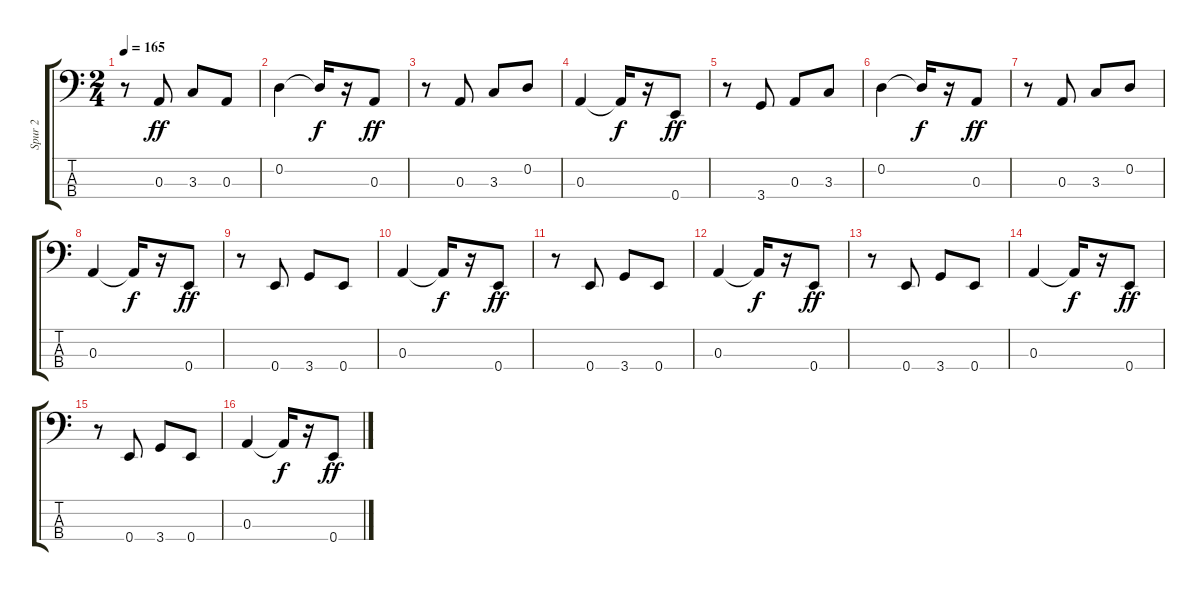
\track ("Spur 2" "Spur 2") {instrument electricguitarjazz}
\staff {score tabs}
\tuning (G2 D2 A1 E1) {hide}
\ts (2 4)
\tempo 165
\clef f4
\ks c
r.8{dy ff} 0.3.8 3.3.8 0.3.8 |
0.2.4 0.2{t}.16{dy f} r.16 0.3.8{dy ff} |
r.8 0.3.8 3.3.8 0.2.8 |
0.3.4 0.3{t}.16{dy f} r.16 0.4.8{dy ff} |
r.8 3.4.8 0.3.8 3.3.8 |
0.2.4 0.2{t}.16{dy f} r.16 0.3.8{dy ff} |
r.8 0.3.8 3.3.8 0.2.8 |
0.3.4 0.3{t}.16{dy f} r.16 0.4.8{dy ff} |
r.8 0.4.8 3.4.8 0.4.8 |
0.3.4 0.3{t}.16{dy f} r.16 0.4.8{dy ff} |
r.8 0.4.8 3.4.8 0.4.8 |
0.3.4 0.3{t}.16{dy f} r.16 0.4.8{dy ff} |
r.8 0.4.8 3.4.8 0.4.8 |
0.3.4 0.3{t}.16{dy f} r.16 0.4.8{dy ff} |
r.8 0.4.8 3.4.8 0.4.8 |
0.3.4 0.3{t}.16{dy f} r.16 0.4.8{dy ff}
